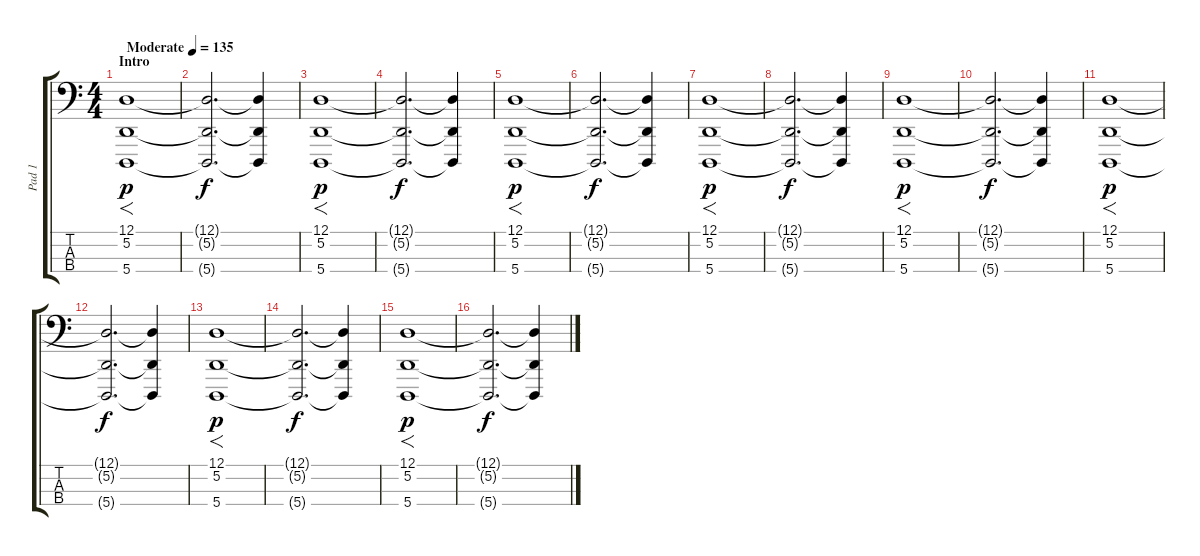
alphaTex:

\track ("Pad 1" "Pad 1") {instrument pad7halo}
\staff {score tabs}
\tuning (D2 A1 E1 A0) {hide}
\ts (4 4)
\section ("" "Intro")
\tempo (135 "Moderate")
\clef f4
\ks c
(12.1 5.2 5.4).1{f dy p volume 13 instrument pad7halo} |
(12.1{t} 5.2{t} 5.4{t}).2{d dy f} (12.1{t} 5.2{t} 5.4{t}).4{volume 0} |
(12.1 5.2 5.4).1{f dy p volume 13} |
(12.1{t} 5.2{t} 5.4{t}).2{d dy f} (12.1{t} 5.2{t} 5.4{t}).4{volume 0} |
(12.1 5.2 5.4).1{f dy p volume 13} |
(12.1{t} 5.2{t} 5.4{t}).2{d dy f} (12.1{t} 5.2{t} 5.4{t}).4{volume 0} |
(12.1 5.2 5.4).1{f dy p volume 13} |
(12.1{t} 5.2{t} 5.4{t}).2{d dy f} (12.1{t} 5.2{t} 5.4{t}).4{volume 0} |
(12.1 5.2 5.4).1{f dy p volume 13} |
(12.1{t} 5.2{t} 5.4{t}).2{d dy f} (12.1{t} 5.2{t} 5.4{t}).4{volume 0} |
(12.1 5.2 5.4).1{f dy p volume 13} |
(12.1{t} 5.2{t} 5.4{t}).2{d dy f} (12.1{t} 5.2{t} 5.4{t}).4{volume 0} |
(12.1 5.2 5.4).1{f dy p volume 13} |
(12.1{t} 5.2{t} 5.4{t}).2{d dy f} (12.1{t} 5.2{t} 5.4{t}).4{volume 0} |
(12.1 5.2 5.4).1{f dy p volume 13} |
(12.1{t} 5.2{t} 5.4{t}).2{d dy f} (12.1{t} 5.2{t} 5.4{t}).4{volume 0}
